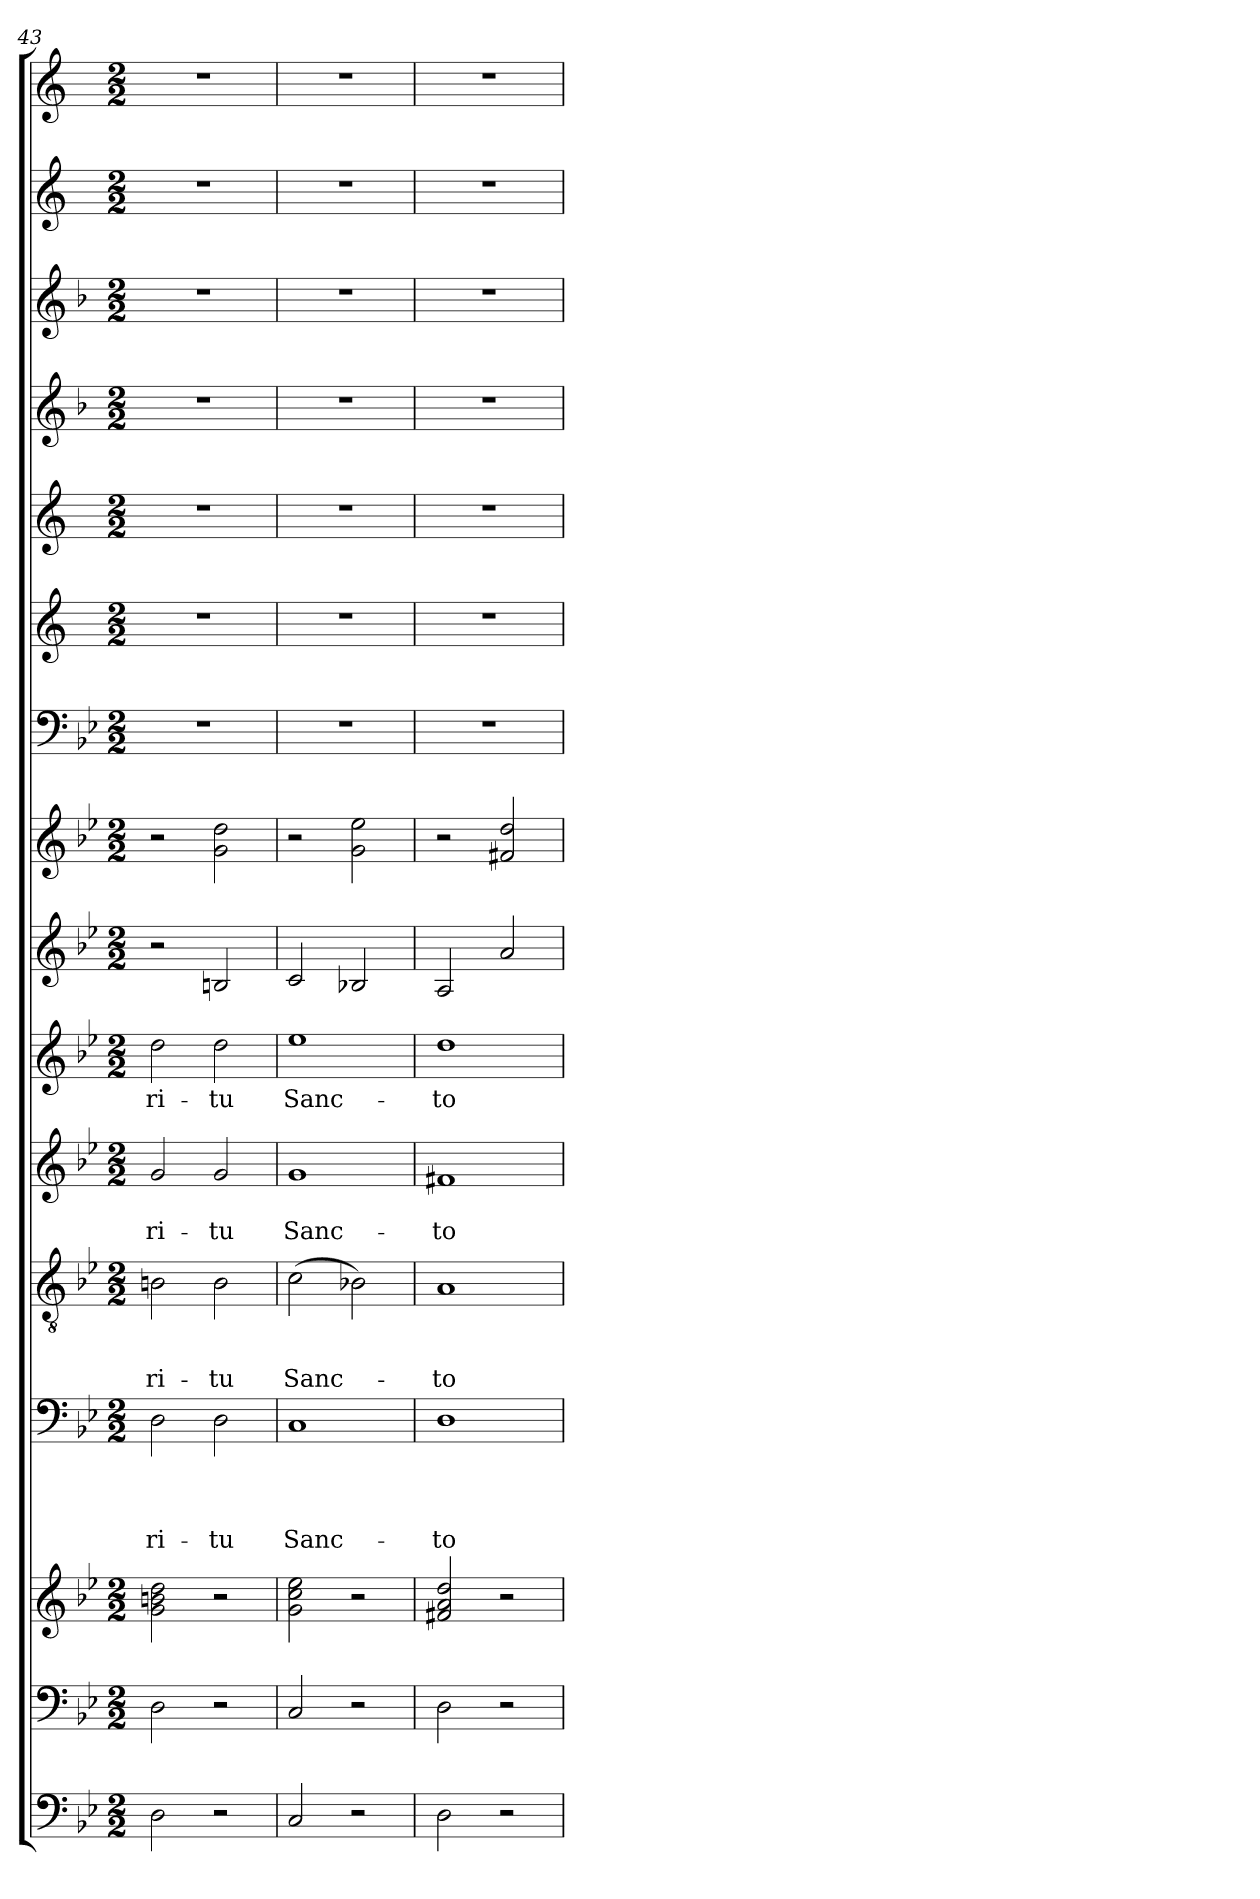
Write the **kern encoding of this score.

**kern	**kern	**kern	**kern	**text	**text	**text	**text	**kern	**text	**text	**text	**kern	**text	**text	**kern	**text	**kern	**kern	**kern	**kern	**kern	**kern	**kern	**kern	**kern
*part15	*part14	*part14	*part13	*part13	*part13	*part13	*part13	*part12	*part12	*part12	*part12	*part11	*part11	*part11	*part10	*part10	*part9	*part8	*part7	*part6	*part5	*part4	*part3	*part2	*part1
*staff16	*staff15	*staff14	*staff13	*staff13	*staff13	*staff13	*staff13	*staff12	*staff12	*staff12	*staff12	*staff11	*staff11	*staff11	*staff10	*staff10	*staff9	*staff8	*staff7	*staff6	*staff5	*staff4	*staff3	*staff2	*staff1
*clefF4	*clefF4	*clefG2	*clefF4	*	*	*	*	*clefGv2	*	*	*	*clefG2	*	*	*clefG2	*	*clefG2	*clefG2	*clefF4	*clefG2	*clefG2	*clefG2	*clefG2	*clefG2	*clefG2
*	*	*	*	*	*	*	*	*	*	*	*	*	*	*	*	*	*	*	*	*ITrd1c2	*ITrd1c2	*ITrd-3c-5	*ITrd-3c-5	*ITrd1c2	*ITrd1c2
*k[b-e-]	*k[b-e-]	*k[b-e-]	*k[b-e-]	*	*	*	*	*k[b-e-]	*	*	*	*k[b-e-]	*	*	*k[b-e-]	*	*k[b-e-]	*k[b-e-]	*k[b-e-]	*k[b-e-]	*k[b-e-]	*k[b-e-]	*k[b-e-]	*k[b-e-]	*k[b-e-]
*B-:	*B-:	*B-:	*B-:	*	*	*	*	*B-:	*	*	*	*B-:	*	*	*B-:	*	*B-:	*B-:	*B-:	*B-:	*B-:	*B-:	*B-:	*B-:	*B-:
*M2/2	*M2/2	*M2/2	*M2/2	*	*	*	*	*M2/2	*	*	*	*M2/2	*	*	*M2/2	*	*M2/2	*M2/2	*M2/2	*M2/2	*M2/2	*M2/2	*M2/2	*M2/2	*M2/2
=43	=43	=43	=43	=43	=43	=43	=43	=43	=43	=43	=43	=43	=43	=43	=43	=43	=43	=43	=43	=43	=43	=43	=43	=43	=43
!	!	!	!	!	!	!	!LO:LY:b	!	!	!	!LO:LY:b	!	!	!LO:LY:b	!	!LO:LY:b	!	!	!	!	!	!	!	!	!
2D\	2D\	2g\ 2bn\ 2dd\	2D\	.	.	.	-ri-	2Bn\	.	.	-ri-	2g/	.	-ri-	2dd\	-ri-	2r	2r	1r	1r	1r	1r	1r	1r	1r
!	!	!	!	!	!	!	!LO:LY:b	!	!	!	!LO:LY:b	!	!	!LO:LY:b	!	!LO:LY:b	!	!	!	!	!	!	!	!	!
2r	2r	2r	2D\	.	.	.	-tu	2B\	.	.	-tu	2g/	.	-tu	2dd\	-tu	2Bn/	2g\ 2dd\	.	.	.	.	.	.	.
=44	=44	=44	=44	=44	=44	=44	=44	=44	=44	=44	=44	=44	=44	=44	=44	=44	=44	=44	=44	=44	=44	=44	=44	=44	=44
!	!	!	!	!	!	!	!LO:LY:b	!	!	!	!LO:LY:b	!	!	!LO:LY:b	!	!LO:LY:b	!	!	!	!	!	!	!	!	!
2C/	2C/	2g\ 2cc\ 2ee-\	1C	.	.	.	Sanc-	(>2c\	.	.	Sanc-	1g	.	Sanc-	1ee-	Sanc-	2c/	2r	1r	1r	1r	1r	1r	1r	1r
2r	2r	2r	.	.	.	.	.	2B-X\)	.	.	.	.	.	.	.	.	2B-X/	2g\ 2ee-\	.	.	.	.	.	.	.
=45	=45	=45	=45	=45	=45	=45	=45	=45	=45	=45	=45	=45	=45	=45	=45	=45	=45	=45	=45	=45	=45	=45	=45	=45	=45
!	!	!	!	!	!	!	!LO:LY:b	!	!	!	!LO:LY:b	!	!	!LO:LY:b	!	!LO:LY:b	!	!	!	!	!	!	!	!	!
2D\	2D\	2f#X/ 2a/ 2dd/	1D	.	.	.	-to	1A	.	.	-to	1f#X	.	-to	1dd	-to	2A/	2r	1r	1r	1r	1r	1r	1r	1r
2r	2r	2r	.	.	.	.	.	.	.	.	.	.	.	.	.	.	2a/	2f#X/ 2dd/	.	.	.	.	.	.	.
=	=	=	=	=	=	=	=	=	=	=	=	=	=	=	=	=	=	=	=	=	=	=	=	=	=
*-	*-	*-	*-	*-	*-	*-	*-	*-	*-	*-	*-	*-	*-	*-	*-	*-	*-	*-	*-	*-	*-	*-	*-	*-	*-
